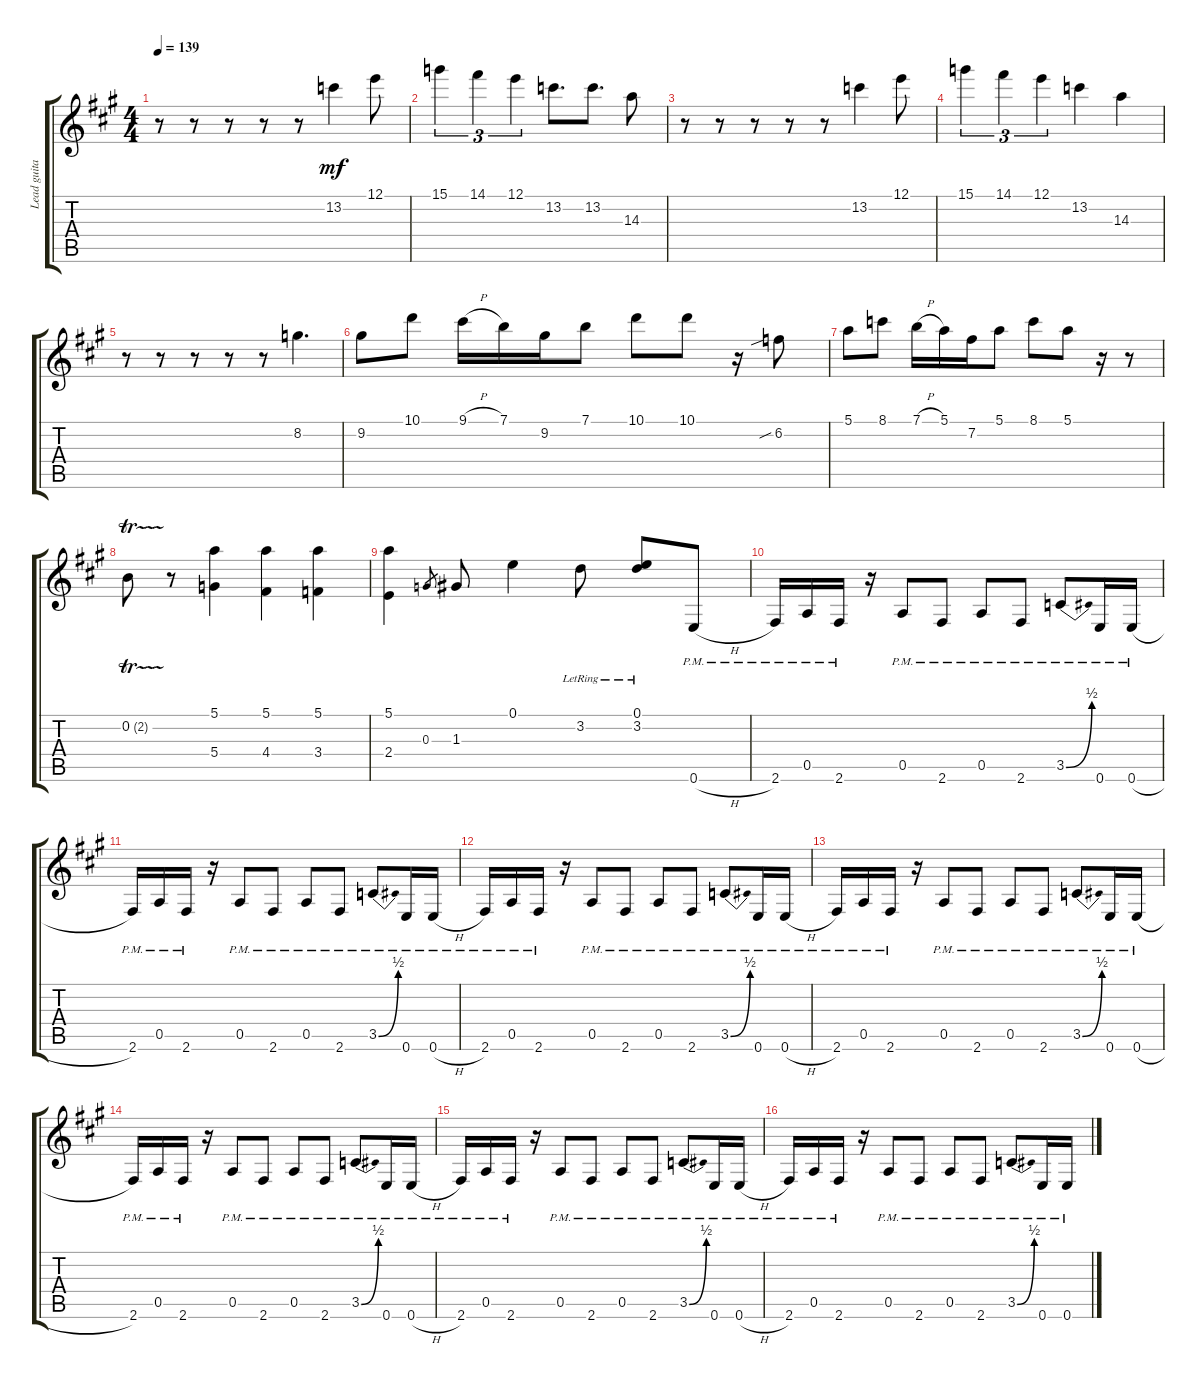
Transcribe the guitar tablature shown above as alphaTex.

\track ("Lead guitar" "Lead guita") {instrument electricguitarclean}
\staff {score tabs}
\tuning (E4 B3 G3 D3 A2 E2) {hide}
\ts (4 4)
\tempo 139
\clef g2
\ks a
r.8{dy mf} r.8 r.8 r.8 r.8 13.2.4 12.1.8 |
15.1.4{tu (3 2)} 14.1.4{tu (3 2)} 12.1.4{tu (3 2)} 13.2.8{d} 13.2.8{d} 14.3.8 |
r.8 r.8 r.8 r.8 r.8 13.2.4 12.1.8 |
15.1.4{tu (3 2)} 14.1.4{tu (3 2)} 12.1.4{tu (3 2)} 13.2.4 14.3.4 |
r.8 r.8 r.8 r.8 r.8 8.2.4{d} |
9.2.8 10.1.8 9.1{h}.16 7.1.16 9.2.16 7.1.8 10.1.8 10.1.8 r.16 6.2{sib}.8 |
5.1.8 8.1.8 7.1{h}.16 5.1.16 7.2.16 5.1.8 8.1.8 5.1.8 r.16 r.8 |
0.2{tr (2 32)}.8 r.8 (5.1 5.4).4 (5.1 4.4).4 (5.1 3.4).4 |
(5.1 2.4).4 0.3.8{gr} 1.3.8 0.1.4 3.2{lr}.8 (0.1{lr} 3.2{lr}).8 0.6{h pm}.8 |
\section ("" "")
2.6{pm}.16 0.5{pm}.16 2.6{pm}.16 r.16 0.5{pm}.8 2.6{pm}.8 0.5{pm}.8 2.6{pm}.8 3.5{be (bend 0 0 60 2) pm}.8 0.6{pm}.16 0.6{h pm}.16 |
2.6{pm}.16 0.5{pm}.16 2.6{pm}.16 r.16 0.5{pm}.8 2.6{pm}.8 0.5{pm}.8 2.6{pm}.8 3.5{be (bend 0 0 60 2) pm}.8 0.6{pm}.16 0.6{h pm}.16 |
2.6{pm}.16 0.5{pm}.16 2.6{pm}.16 r.16 0.5{pm}.8 2.6{pm}.8 0.5{pm}.8 2.6{pm}.8 3.5{be (bend 0 0 60 2) pm}.8 0.6{pm}.16 0.6{h pm}.16 |
2.6{pm}.16 0.5{pm}.16 2.6{pm}.16 r.16 0.5{pm}.8 2.6{pm}.8 0.5{pm}.8 2.6{pm}.8 3.5{be (bend 0 0 60 2) pm}.8 0.6{pm}.16 0.6{h pm}.16 |
2.6{pm}.16 0.5{pm}.16 2.6{pm}.16 r.16 0.5{pm}.8 2.6{pm}.8 0.5{pm}.8 2.6{pm}.8 3.5{be (bend 0 0 60 2) pm}.8 0.6{pm}.16 0.6{h pm}.16 |
2.6{pm}.16 0.5{pm}.16 2.6{pm}.16 r.16 0.5{pm}.8 2.6{pm}.8 0.5{pm}.8 2.6{pm}.8 3.5{be (bend 0 0 60 2) pm}.8 0.6{pm}.16 0.6{h pm}.16 |
2.6{pm}.16 0.5{pm}.16 2.6{pm}.16 r.16 0.5{pm}.8 2.6{pm}.8 0.5{pm}.8 2.6{pm}.8 3.5{be (bend 0 0 60 2) pm}.8 0.6{pm}.16 0.6{h pm}.16
